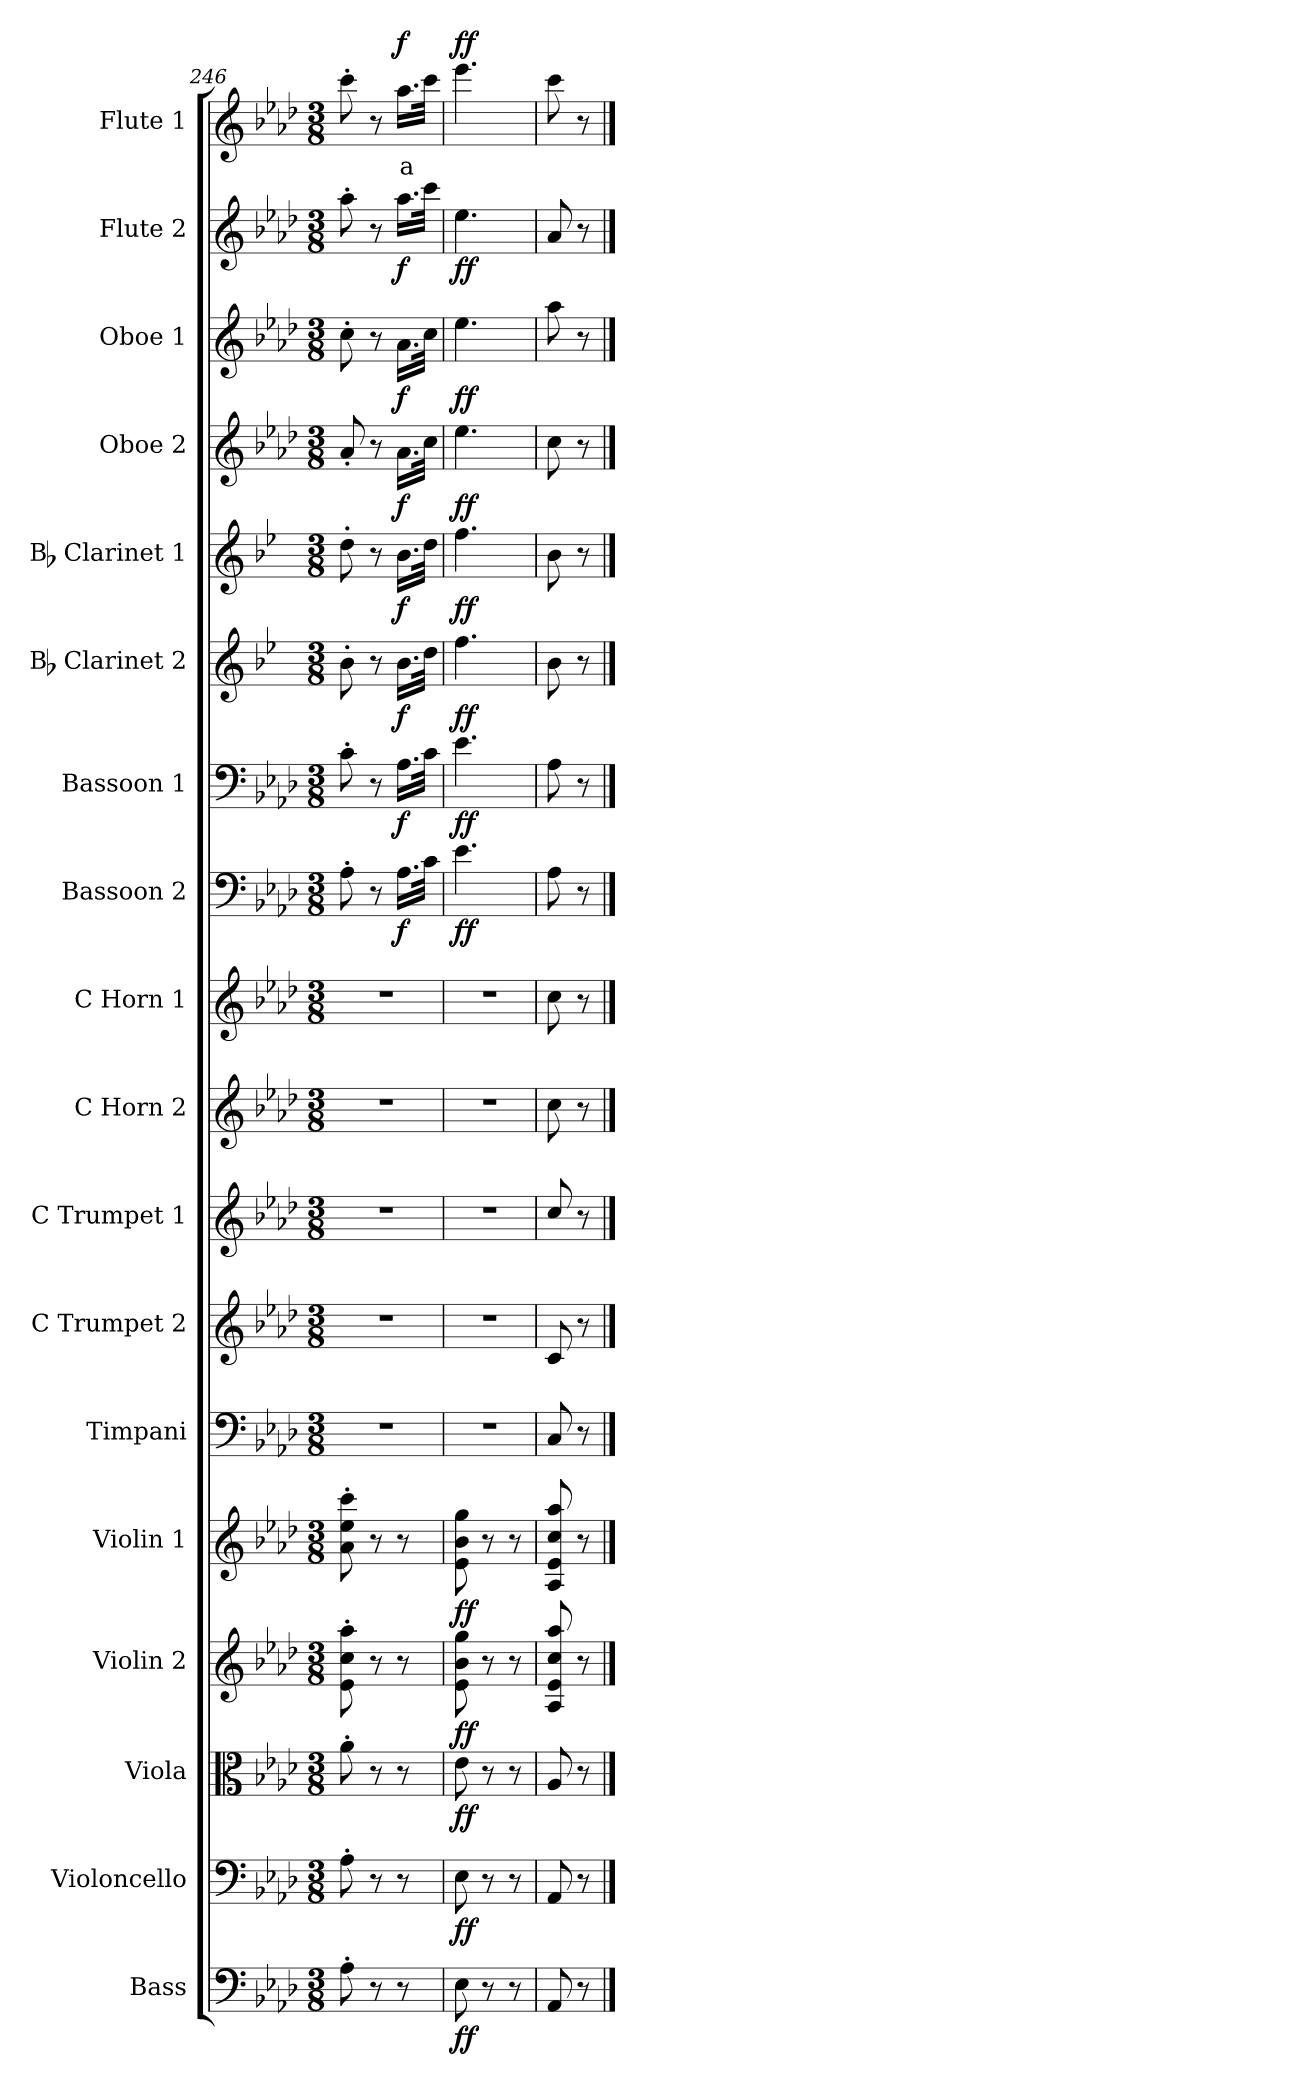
**kern	**dynam	**kern	**dynam	**kern	**dynam	**kern	**dynam	**kern	**dynam	**kern	**kern	**kern	**kern	**kern	**kern	**dynam	**kern	**dynam	**kern	**dynam	**kern	**dynam	**kern	**dynam	**kern	**dynam	**kern	**dynam	**kern	**text	**dynam
*part18	*part18	*part17	*part17	*part16	*part16	*part15	*part15	*part14	*part14	*part13	*part12	*part11	*part10	*part9	*part8	*part8	*part7	*part7	*part6	*part6	*part5	*part5	*part4	*part4	*part3	*part3	*part2	*part2	*part1	*part1	*part1
*staff18	*staff18	*staff17	*staff17	*staff16	*staff16	*staff15	*staff15	*staff14	*staff14	*staff13	*staff12	*staff11	*staff10	*staff9	*staff8	*staff8	*staff7	*staff7	*staff6	*staff6	*staff5	*staff5	*staff4	*staff4	*staff3	*staff3	*staff2	*staff2	*staff1	*staff1	*staff1
*I"Bass	*	*I"Violoncello	*	*I"Viola	*	*I"Violin 2	*	*I"Violin 1	*	*I"Timpani	*I"C Trumpet 2	*I"C Trumpet 1	*I"C Horn 2	*I"C Horn 1	*I"Bassoon 2	*	*I"Bassoon 1	*	*I"Bb Clarinet 2	*	*I"Bb Clarinet 1	*	*I"Oboe 2	*	*I"Oboe 1	*	*I"Flute 2	*	*I"Flute 1	*	*
*I'B	*	*I'Vc	*	*I'Vla	*	*I'Vln 2	*	*I'Vln 1	*	*I'Timp	*I'Tpt 2	*I'Tpt 1	*I'Hn 2	*I'Hn 1	*I'Bsn 2	*	*I'Bsn 1	*	*I'Cl 2	*	*I'Cl 1	*	*I'Ob 2	*	*I'Ob 1	*	*I'Fl 2	*	*I'Fl 1	*	*
*clefF4	*	*clefF4	*	*clefC3	*	*clefG2	*	*clefG2	*	*clefF4	*clefG2	*clefG2	*clefG2	*clefG2	*clefF4	*	*clefF4	*	*clefG2	*	*clefG2	*	*clefG2	*	*clefG2	*	*clefG2	*	*clefG2	*	*
*ITrd7c12	*	*	*	*	*	*	*	*	*	*	*	*	*ITrd7c12	*ITrd7c12	*	*	*	*	*ITrd1c2	*	*ITrd1c2	*	*	*	*	*	*	*	*	*	*
*k[b-e-a-d-]	*	*k[b-e-a-d-]	*	*k[b-e-a-d-]	*	*k[b-e-a-d-]	*	*k[b-e-a-d-]	*	*k[b-e-a-d-]	*k[b-e-a-d-]	*k[b-e-a-d-]	*k[b-e-a-d-]	*k[b-e-a-d-]	*k[b-e-a-d-]	*	*k[b-e-a-d-]	*	*k[b-e-a-d-]	*	*k[b-e-a-d-]	*	*k[b-e-a-d-]	*	*k[b-e-a-d-]	*	*k[b-e-a-d-]	*	*k[b-e-a-d-]	*	*
*M3/8	*	*M3/8	*	*M3/8	*	*M3/8	*	*M3/8	*	*M3/8	*M3/8	*M3/8	*M3/8	*M3/8	*M3/8	*	*M3/8	*	*M3/8	*	*M3/8	*	*M3/8	*	*M3/8	*	*M3/8	*	*M3/8	*	*
=246	=246	=246	=246	=246	=246	=246	=246	=246	=246	=246	=246	=246	=246	=246	=246	=246	=246	=246	=246	=246	=246	=246	=246	=246	=246	=246	=246	=246	=246	=246	=246
8AA-'\	.	8A-'\	.	8a-'\	.	8e-\' 8cc\' 8aa-\'	.	8a-\' 8ee-\' 8ccc\'	.	4.r	4.r	4.r	4.r	4.r	8A-'\	.	8c'\	.	8a-'\	.	8cc'\	.	8a-'/	.	8cc'\	.	8aa-'\	.	8ccc'\	.	.
8r	.	8r	.	8r	.	8r	.	8r	.	.	.	.	.	.	8r	.	8r	.	8r	.	8r	.	8r	.	8r	.	8r	.	8r	.	.
!	!	!	!	!	!	!	!	!	!	!	!	!	!	!	!	!LO:DY:b	!	!LO:DY:b	!	!LO:DY:b	!	!LO:DY:b	!	!LO:DY:b	!	!LO:DY:b	!	!LO:DY:b	!	!LO:LY:b:color=#FF0000	!LO:DY:b
8r	.	8r	.	8r	.	8r	.	8r	.	.	.	.	.	.	16.A-\LL	f	16.A-\LL	f	16.a-\LL	f	16.a-\LL	f	16.a-\LL	f	16.a-\LL	f	16.aa-\LL	f	16.aa-\LL	a	f
.	.	.	.	.	.	.	.	.	.	.	.	.	.	.	32c\JJk	.	32c\JJk	.	32cc\JJk	.	32cc\JJk	.	32cc\JJk	.	32cc\JJk	.	32ccc\JJk	.	32ccc\JJk	.	.
=247	=247	=247	=247	=247	=247	=247	=247	=247	=247	=247	=247	=247	=247	=247	=247	=247	=247	=247	=247	=247	=247	=247	=247	=247	=247	=247	=247	=247	=247	=247	=247
!	!LO:DY:b	!	!LO:DY:b	!	!LO:DY:b	!	!LO:DY:b	!	!LO:DY:b	!	!	!	!	!	!	!LO:DY:b	!	!LO:DY:b	!	!LO:DY:b	!	!LO:DY:b	!	!LO:DY:b	!	!LO:DY:b	!	!LO:DY:b	!	!	!LO:DY:b
8EE-\	ff	8E-\	ff	8e-\	ff	8e-\ 8b-\ 8gg\	ff	8e-\ 8b-\ 8gg\	ff	4.r	4.r	4.r	4.r	4.r	4.e-\	ff	4.e-\	ff	4.ee-\	ff	4.ee-\	ff	4.ee-\	ff	4.ee-\	ff	4.ee-\	ff	4.eee-\	.	ff
8r	.	8r	.	8r	.	8r	.	8r	.	.	.	.	.	.	.	.	.	.	.	.	.	.	.	.	.	.	.	.	.	.	.
8r	.	8r	.	8r	.	8r	.	8r	.	.	.	.	.	.	.	.	.	.	.	.	.	.	.	.	.	.	.	.	.	.	.
=248	=248	=248	=248	=248	=248	=248	=248	=248	=248	=248	=248	=248	=248	=248	=248	=248	=248	=248	=248	=248	=248	=248	=248	=248	=248	=248	=248	=248	=248	=248	=248
8AAA-/	.	8AA-/	.	8A-/	.	8A-/ 8e-/ 8cc/ 8aa-/	.	8A-/ 8e-/ 8cc/ 8aa-/	.	8C/	8c/	8cc/	8c\	8c\	8A-\	.	8A-\	.	8a-\	.	8a-\	.	8cc\	.	8aa-\	.	8a-/	.	8ccc\	.	.
8r	.	8r	.	8r	.	8r	.	8r	.	8r	8r	8r	8r	8r	8r	.	8r	.	8r	.	8r	.	8r	.	8r	.	8r	.	8r	.	.
==	==	==	==	==	==	==	==	==	==	==	==	==	==	==	==	==	==	==	==	==	==	==	==	==	==	==	==	==	==	==	==
*-	*-	*-	*-	*-	*-	*-	*-	*-	*-	*-	*-	*-	*-	*-	*-	*-	*-	*-	*-	*-	*-	*-	*-	*-	*-	*-	*-	*-	*-	*-	*-
